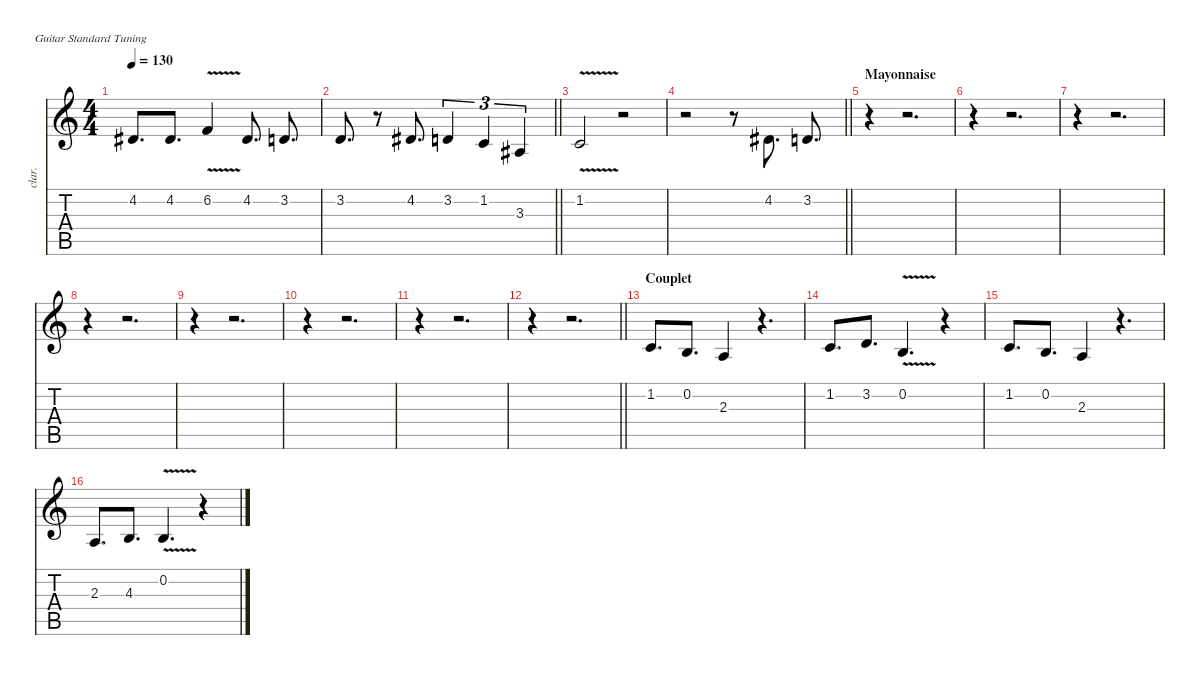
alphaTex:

\defaultSystemsLayout 4
\hideDynamics
\bracketExtendMode nobrackets
\track ("Chant" "clar.") {mute instrument clarinet}
\staff {score tabs}
\tuning (E4 B3 G3 D3 A2 E2)
\ts (4 4)
\tempo 130
\clef g2
\ks c
4.2{acc #}.8{d dy f beam Up} 4.2{acc #}.8{d beam Up} 6.2{v}.4{beam Up} 4.2{acc #}.8{d beam Up} 3.2.8{d beam Up} |
\barLineRight lightlight
3.2.8{d beam Up} r.8{beam Down} 4.2{acc #}.8{d beam Up} 3.2.4{tu (3 2) beam Up} 1.2.4{tu (3 2) beam Up} 3.3{acc #}.4{tu (3 2) beam Up} |
1.2{v}.2{beam Up} r.2{beam Down} |
\barLineRight lightlight
r.2{beam Down} r.8{beam Down} 4.2{acc #}.8{d beam Up} 3.2.8{d beam Up} |
\section ("" "Mayonnaise")
r.4{beam Down} r.2{d beam Down} |
r.4{beam Down} r.2{d beam Down} |
r.4{beam Down} r.2{d beam Down} |
r.4{beam Down} r.2{d beam Down} |
r.4{beam Down} r.2{d beam Down} |
r.4{beam Down} r.2{d beam Down} |
r.4{beam Down} r.2{d beam Down} |
\barLineRight lightlight
r.4{beam Down} r.2{d beam Down} |
\section ("" "Couplet")
1.2.8{d beam Up} 0.2.8{d beam Up} 2.3.4{beam Up} r.4{d beam Down} |
1.2.8{d beam Up} 3.2.8{d beam Up} 0.2{v}.4{d beam Up} r.4{beam Down} |
1.2.8{d beam Up} 0.2.8{d beam Up} 2.3.4{beam Up} r.4{d beam Down} |
2.3.8{d beam Up} 4.3.8{d beam Up} 0.2{v}.4{d beam Up} r.4{beam Down}
